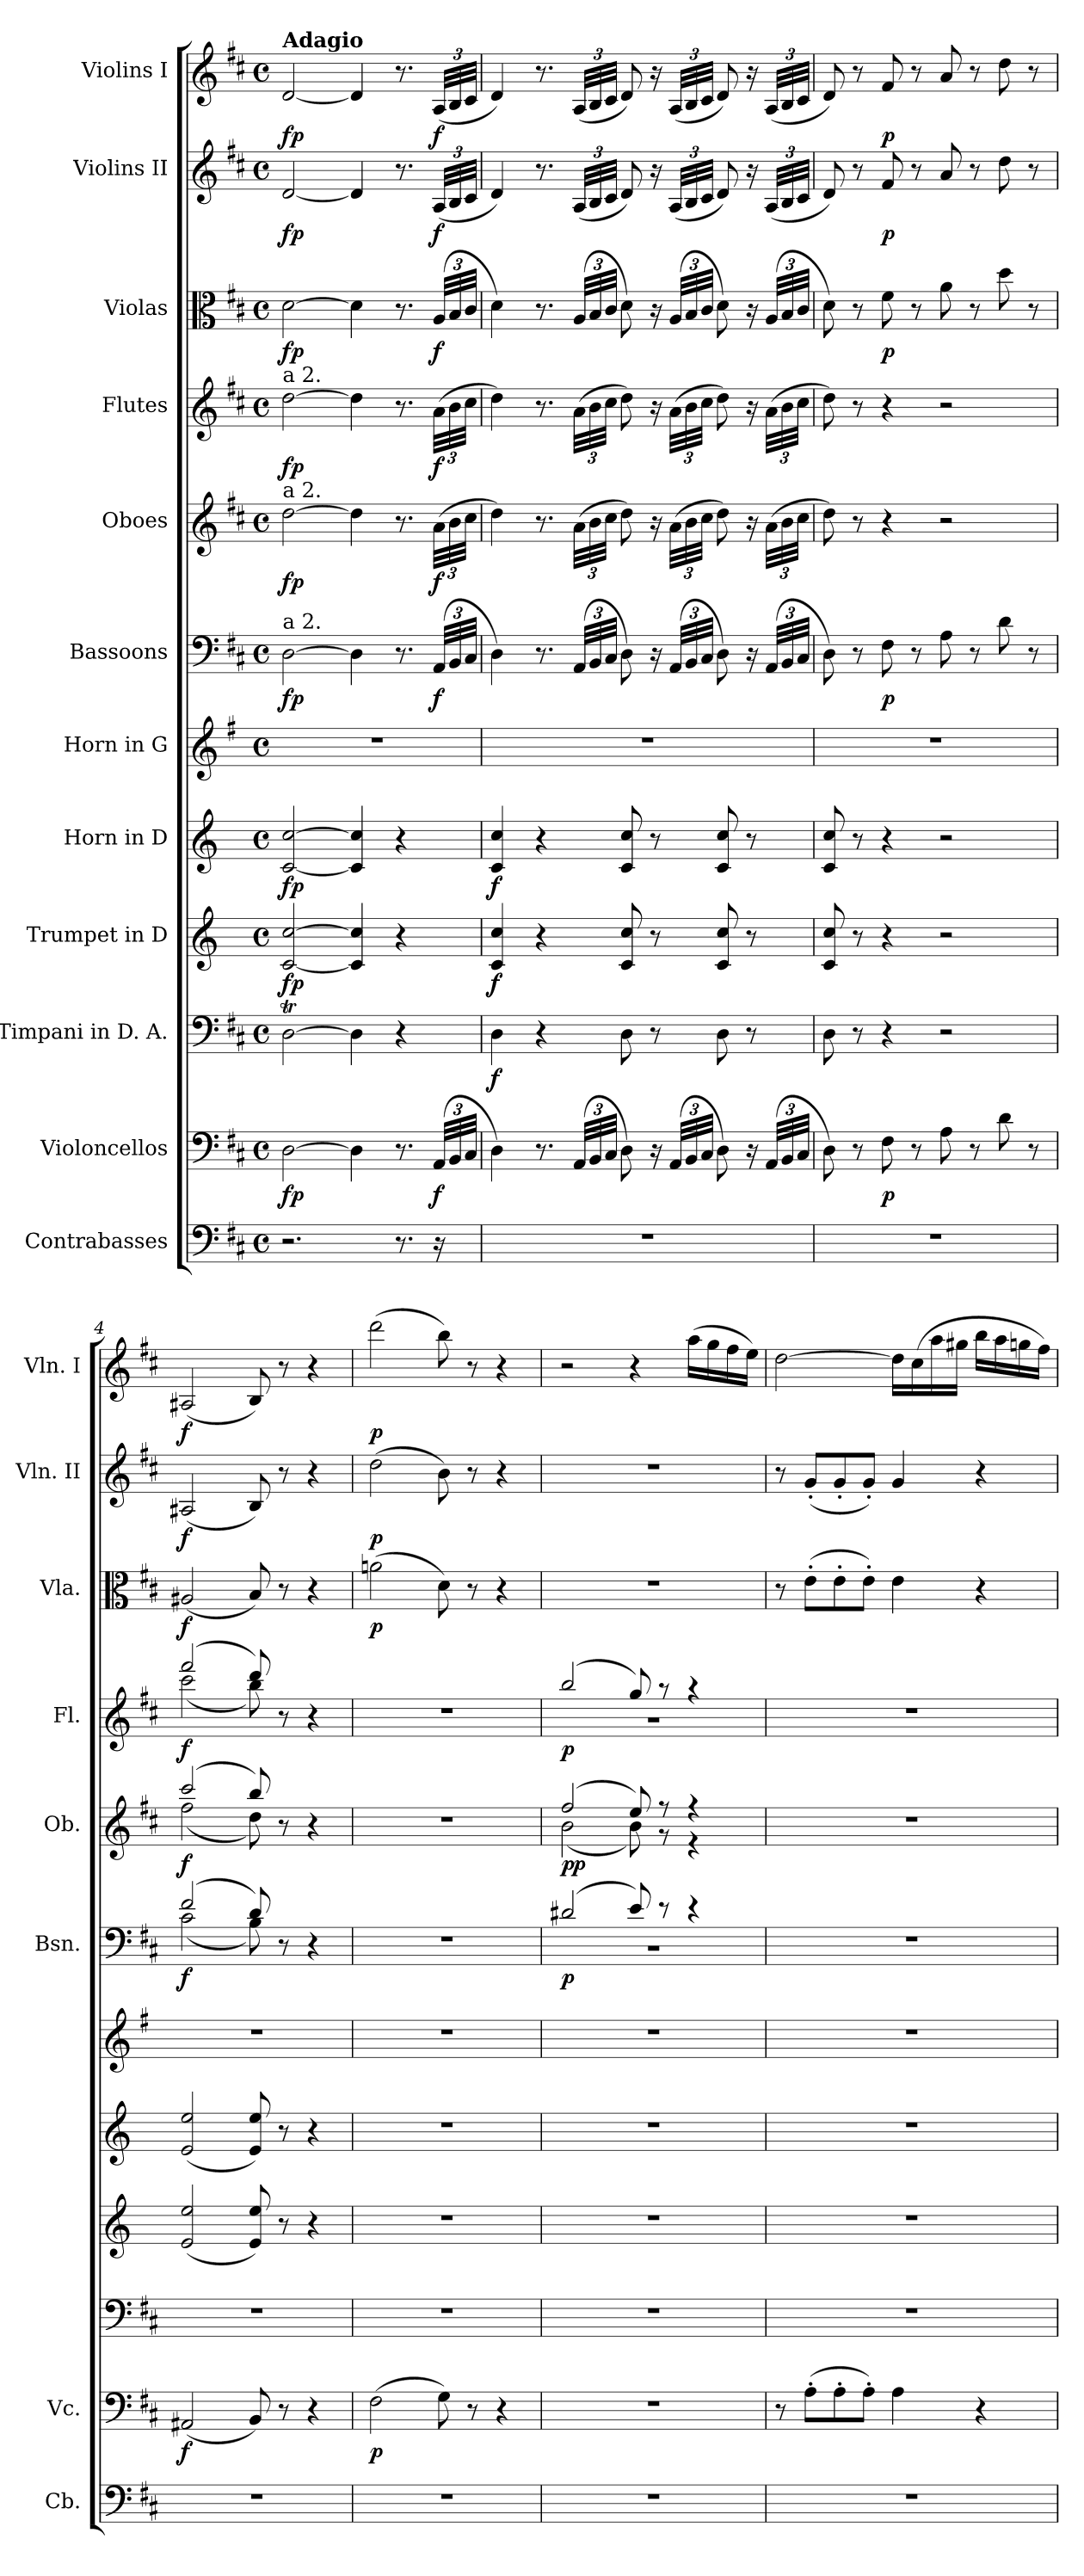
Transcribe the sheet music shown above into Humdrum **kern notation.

**kern	**kern	**dynam	**kern	**dynam	**kern	**dynam	**kern	**dynam	**kern	**kern	**dynam	**kern	**dynam	**kern	**dynam	**kern	**dynam	**kern	**dynam	**kern	**dynam
*part12	*part11	*part11	*part10	*part10	*part9	*part9	*part8	*part8	*part7	*part6	*part6	*part5	*part5	*part4	*part4	*part3	*part3	*part2	*part2	*part1	*part1
*staff12	*staff11	*staff11	*staff10	*staff10	*staff9	*staff9	*staff8	*staff8	*staff7	*staff6	*staff6	*staff5	*staff5	*staff4	*staff4	*staff3	*staff3	*staff2	*staff2	*staff1	*staff1
*I"Contrabasses	*I"Violoncellos	*	*I"Timpani in D. A.	*	*I"Trumpet in D	*	*I"Horn in D	*	*I"Horn in G	*I"Bassoons	*	*I"Oboes	*	*I"Flutes	*	*I"Violas	*	*I"Violins II	*	*I"Violins I	*
*I'Cb.	*I'Vc.	*	*	*	*	*	*	*	*	*I'Bsn.	*	*I'Ob.	*	*I'Fl.	*	*I'Vla.	*	*I'Vln. II	*	*I'Vln. I	*
*clefF4	*clefF4	*	*clefF4	*	*clefG2	*	*clefG2	*	*clefG2	*clefF4	*	*clefG2	*	*clefG2	*	*clefC3	*	*clefG2	*	*clefG2	*
*ITrd7c12	*	*	*	*	*ITrd-1c-2	*	*ITrd6c10	*	*ITrd3c5	*	*	*	*	*	*	*	*	*	*	*	*
*k[f#c#]	*k[f#c#]	*	*k[f#c#]	*	*k[f#c#]	*	*k[f#c#]	*	*k[f#c#]	*k[f#c#]	*	*k[f#c#]	*	*k[f#c#]	*	*k[f#c#]	*	*k[f#c#]	*	*k[f#c#]	*
*M4/4	*M4/4	*	*M4/4	*	*M4/4	*	*M4/4	*	*M4/4	*M4/4	*	*M4/4	*	*M4/4	*	*M4/4	*	*M4/4	*	*M4/4	*
*met(c)	*met(c)	*	*met(c)	*	*met(c)	*	*met(c)	*	*met(c)	*met(c)	*	*met(c)	*	*met(c)	*	*met(c)	*	*met(c)	*	*met(c)	*
=1	=1	=1	=1	=1	=1	=1	=1	=1	=1	=1	=1	=1	=1	=1	=1	=1	=1	=1	=1	=1	=1
!	!	!	!	!	!	!	!	!	!	!	!	!	!	!	!	!	!	!	!	!LO:TX:a:B:t=Adagio	!
!	!	!	!	!	!	!	!	!	!	!	!	!	!	!LO:TX:a:t=a 2.	!	!	!	!	!	!	!
!	!	!	!	!	!	!	!	!	!	!	!	!LO:TX:a:t=a 2.	!	!	!	!	!	!	!	!	!
!	!	!	!	!	!	!	!	!	!	!LO:TX:a:t=a 2.	!	!	!	!	!	!	!	!	!	!	!
!	!	!LO:DY:b	!	!LO:DY:b	!	!	!	!	!	!	!	!	!	!	!	!	!	!	!	!	!
!	!	!	!	!LO:DY:n=1:b	!	!LO:DY:b	!	!LO:DY:b	!	!	!LO:DY:b	!	!LO:DY:b	!	!LO:DY:b	!	!LO:DY:b	!	!LO:DY:b	!	!LO:DY:b
2.r	[2D\	fp	[2DT\	other-dynamics p	[2d/ [2dd/	fp	[2D/ [2d/	fp	1r	[2D\	fp	[2dd\	fp	[2dd\	fp	[2d\	fp	[2d/	fp	[2d/	fp
.	4D\]	.	4DTTT\]	.	4d/] 4dd/]	.	4D/] 4d/]	.	.	4D\]	.	4dd\]	.	4dd\]	.	4d\]	.	4d/]	.	4d/]	.
8.r	8.r	.	4r	.	4r	.	4r	.	.	8.r	.	8.r	.	8.r	.	8.r	.	8.r	.	8.r	.
*	*Xbrackettup	*	*	*	*	*	*	*	*	*Xbrackettup	*	*Xbrackettup	*	*Xbrackettup	*	*Xbrackettup	*	*Xbrackettup	*	*Xbrackettup	*
!	!	!LO:DY:b	!	!	!	!	!	!	!	!	!LO:DY:b	!	!LO:DY:b	!	!LO:DY:b	!	!LO:DY:b	!	!LO:DY:b	!	!LO:DY:b
16r	(<48AA/LLL	f	.	.	.	.	.	.	.	(<48AA/LLL	f	(>48a\LLL	f	(>48a\LLL	f	(<48A/LLL	f	(<48A/LLL	f	(<48A/LLL	f
.	48BB/	.	.	.	.	.	.	.	.	48BB/	.	48b\	.	48b\	.	48B/	.	48B/	.	48B/	.
.	48C#/JJJ	.	.	.	.	.	.	.	.	48C#/JJJ	.	48cc#\JJJ	.	48cc#\JJJ	.	48c#/JJJ	.	48c#/JJJ	.	48c#/JJJ	.
=2	=2	=2	=2	=2	=2	=2	=2	=2	=2	=2	=2	=2	=2	=2	=2	=2	=2	=2	=2	=2	=2
!	!	!	!	!LO:DY:b	!	!LO:DY:b	!	!LO:DY:b	!	!	!	!	!	!	!	!	!	!	!	!	!
1r	4D\)	.	4D\	f	4d/ 4dd/	f	4D/ 4d/	f	1r	4D\)	.	4dd\)	.	4dd\)	.	4d\)	.	4d/)	.	4d/)	.
.	8.r	.	4r	.	4r	.	4r	.	.	8.r	.	8.r	.	8.r	.	8.r	.	8.r	.	8.r	.
.	(>48AA/LLL	.	.	.	.	.	.	.	.	(>48AA/LLL	.	(>48a\LLL	.	(>48a\LLL	.	(>48A/LLL	.	(<48A/LLL	.	(<48A/LLL	.
.	48BB/	.	.	.	.	.	.	.	.	48BB/	.	48b\	.	48b\	.	48B/	.	48B/	.	48B/	.
.	48C#/JJJ	.	.	.	.	.	.	.	.	48C#/JJJ	.	48cc#\JJJ	.	48cc#\JJJ	.	48c#/JJJ	.	48c#/JJJ	.	48c#/JJJ	.
.	8D\)	.	8D\	.	8d/ 8dd/	.	8D/ 8d/	.	.	8D\)	.	8dd\)	.	8dd\)	.	8d\)	.	8d/)	.	8d/)	.
.	16r	.	8r	.	8r	.	8r	.	.	16r	.	16r	.	16r	.	16r	.	16r	.	16r	.
.	(>48AA/LLL	.	.	.	.	.	.	.	.	(>48AA/LLL	.	(>48a\LLL	.	(>48a\LLL	.	(>48A/LLL	.	(<48A/LLL	.	(<48A/LLL	.
.	48BB/	.	.	.	.	.	.	.	.	48BB/	.	48b\	.	48b\	.	48B/	.	48B/	.	48B/	.
.	48C#/JJJ	.	.	.	.	.	.	.	.	48C#/JJJ	.	48cc#\JJJ	.	48cc#\JJJ	.	48c#/JJJ	.	48c#/JJJ	.	48c#/JJJ	.
.	8D\)	.	8D\	.	8d/ 8dd/	.	8D/ 8d/	.	.	8D\)	.	8dd\)	.	8dd\)	.	8d\)	.	8d/)	.	8d/)	.
.	16r	.	8r	.	8r	.	8r	.	.	16r	.	16r	.	16r	.	16r	.	16r	.	16r	.
.	(<48AA/LLL	.	.	.	.	.	.	.	.	(<48AA/LLL	.	(>48a\LLL	.	(>48a\LLL	.	(<48A/LLL	.	(<48A/LLL	.	(<48A/LLL	.
.	48BB/	.	.	.	.	.	.	.	.	48BB/	.	48b\	.	48b\	.	48B/	.	48B/	.	48B/	.
.	48C#/JJJ	.	.	.	.	.	.	.	.	48C#/JJJ	.	48cc#\JJJ	.	48cc#\JJJ	.	48c#/JJJ	.	48c#/JJJ	.	48c#/JJJ	.
=3	=3	=3	=3	=3	=3	=3	=3	=3	=3	=3	=3	=3	=3	=3	=3	=3	=3	=3	=3	=3	=3
1r	8D\)	.	8D\	.	8d/ 8dd/	.	8D/ 8d/	.	1r	8D\)	.	8dd\)	.	8dd\)	.	8d\)	.	8d/)	.	8d/)	.
.	8r	.	8r	.	8r	.	8r	.	.	8r	.	8r	.	8r	.	8r	.	8r	.	8r	.
!	!	!LO:DY:b	!	!	!	!	!	!	!	!	!LO:DY:b	!	!	!	!	!	!LO:DY:b	!	!LO:DY:b	!	!LO:DY:b
.	8F#\	p	4r	.	4r	.	4r	.	.	8F#\	p	4r	.	4r	.	8f#\	p	8f#/	p	8f#/	p
.	8r	.	.	.	.	.	.	.	.	8r	.	.	.	.	.	8r	.	8r	.	8r	.
.	8A\	.	2r	.	2r	.	2r	.	.	8A\	.	2r	.	2r	.	8a\	.	8a/	.	8a/	.
.	8r	.	.	.	.	.	.	.	.	8r	.	.	.	.	.	8r	.	8r	.	8r	.
.	8d\	.	.	.	.	.	.	.	.	8d\	.	.	.	.	.	8dd\	.	8dd\	.	8dd\	.
.	8r	.	.	.	.	.	.	.	.	8r	.	.	.	.	.	8r	.	8r	.	8r	.
!!LO:PB:g=z
=4	=4	=4	=4	=4	=4	=4	=4	=4	=4	=4	=4	=4	=4	=4	=4	=4	=4	=4	=4	=4	=4
*	*	*	*	*	*	*	*	*	*	*^	*	*^	*	*^	*	*	*	*	*	*	*
!	!	!LO:DY:b	!	!	!	!	!	!	!	!	!	!LO:DY:b	!	!	!LO:DY:b	!	!	!LO:DY:b	!	!LO:DY:b	!	!LO:DY:b	!	!LO:DY:b
1r	(<2AA#X/	f	1r	.	(<2f#/ 2ff#/	.	(<2F#/ 2f#/	.	1r	(>2f#/	(<2c#\	f	(>2ccc#/	(<2ff#\	f	(>2fff#/	(<2ccc#\	f	(<2A#X/	f	(<2A#X/	f	(<2A#X/	f
.	8BB/)	.	.	.	8f#/ 8ff#/)	.	8F#/ 8f#/)	.	.	8d/)	8B\)	.	8bb/)	8dd\)	.	8ddd/)	8bb\)	.	8B/)	.	8B/)	.	8B/)	.
.	8r	.	.	.	8r	.	8r	.	.	8r	4.ryy	.	8r	4.ryy	.	8r	4.ryy	.	8r	.	8r	.	8r	.
.	4r	.	.	.	4r	.	4r	.	.	4r	.	.	4r	.	.	4r	.	.	4r	.	4r	.	4r	.
*	*	*	*	*	*	*	*	*	*	*v	*v	*	*	*	*	*v	*v	*	*	*	*	*	*	*
*	*	*	*	*	*	*	*	*	*	*	*	*v	*v	*	*	*	*	*	*	*	*	*
=5	=5	=5	=5	=5	=5	=5	=5	=5	=5	=5	=5	=5	=5	=5	=5	=5	=5	=5	=5	=5	=5
!	!	!LO:DY:b	!	!	!	!	!	!	!	!	!	!	!	!	!	!	!LO:DY:b	!	!LO:DY:b	!	!LO:DY:b
1r	(>2F#\	p	1r	.	1r	.	1r	.	1r	1r	.	1r	.	1r	.	(>2an\	p	(>2dd\	p	(>2ddd\	p
.	8G\)	.	.	.	.	.	.	.	.	.	.	.	.	.	.	8d\)	.	8b\)	.	8bb\)	.
.	8r	.	.	.	.	.	.	.	.	.	.	.	.	.	.	8r	.	8r	.	8r	.
.	4r	.	.	.	.	.	.	.	.	.	.	.	.	.	.	4r	.	4r	.	4r	.
=6	=6	=6	=6	=6	=6	=6	=6	=6	=6	=6	=6	=6	=6	=6	=6	=6	=6	=6	=6	=6	=6
*	*	*	*	*	*	*	*	*	*	*^	*	*^	*	*^	*	*	*	*	*	*	*
!	!	!	!	!	!	!	!	!	!	!	!	!LO:DY:b	!	!	!LO:DY:b	!	!	!	!	!	!	!	!	!
!	!	!	!	!	!	!	!	!	!	!	!	!	!	!	!LO:DY:n=1:b	!	!	!LO:DY:b	!	!	!	!	!	!
1r	1r	.	1r	.	1r	.	1r	.	1r	(>2d#X/	1r	p	(>2ff#/	(<2b\	p p	(>2bb/	1r	p	1r	.	1r	.	2r	.
.	.	.	.	.	.	.	.	.	.	8e/)	.	.	8ee/)	8b\)	.	8gg/)	.	.	.	.	.	.	4r	.
.	.	.	.	.	.	.	.	.	.	8r	.	.	8r	8r	.	8r	.	.	.	.	.	.	.	.
.	.	.	.	.	.	.	.	.	.	4r	.	.	4r	4r	.	4r	.	.	.	.	.	.	(>16aa\LL	.
.	.	.	.	.	.	.	.	.	.	.	.	.	.	.	.	.	.	.	.	.	.	.	16gg\	.
.	.	.	.	.	.	.	.	.	.	.	.	.	.	.	.	.	.	.	.	.	.	.	16ff#\	.
.	.	.	.	.	.	.	.	.	.	.	.	.	.	.	.	.	.	.	.	.	.	.	16ee\JJ)	.
*	*	*	*	*	*	*	*	*	*	*v	*v	*	*	*	*	*v	*v	*	*	*	*	*	*	*
*	*	*	*	*	*	*	*	*	*	*	*	*v	*v	*	*	*	*	*	*	*	*	*
=7	=7	=7	=7	=7	=7	=7	=7	=7	=7	=7	=7	=7	=7	=7	=7	=7	=7	=7	=7	=7	=7
1r	8r	.	1r	.	1r	.	1r	.	1r	1r	.	1r	.	1r	.	8r	.	8r	.	[2dd\	.
.	(>8A'\L	.	.	.	.	.	.	.	.	.	.	.	.	.	.	(>8e'\L	.	(<8g'/L	.	.	.
.	8A'\	.	.	.	.	.	.	.	.	.	.	.	.	.	.	8e'\	.	8g'/	.	.	.
.	8A'\J)	.	.	.	.	.	.	.	.	.	.	.	.	.	.	8e'\J)	.	8g'/J)	.	.	.
.	4A\	.	.	.	.	.	.	.	.	.	.	.	.	.	.	4e\	.	4g/	.	16dd\LL]	.
.	.	.	.	.	.	.	.	.	.	.	.	.	.	.	.	.	.	.	.	(>16cc#\	.
.	.	.	.	.	.	.	.	.	.	.	.	.	.	.	.	.	.	.	.	16aa\	.
.	.	.	.	.	.	.	.	.	.	.	.	.	.	.	.	.	.	.	.	16gg#X\JJ	.
.	4r	.	.	.	.	.	.	.	.	.	.	.	.	.	.	4r	.	4r	.	16bb\LL	.
.	.	.	.	.	.	.	.	.	.	.	.	.	.	.	.	.	.	.	.	16aa\	.
.	.	.	.	.	.	.	.	.	.	.	.	.	.	.	.	.	.	.	.	16ggn\	.
.	.	.	.	.	.	.	.	.	.	.	.	.	.	.	.	.	.	.	.	16ff#\JJ)	.
=	=	=	=	=	=	=	=	=	=	=	=	=	=	=	=	=	=	=	=	=	=
*-	*-	*-	*-	*-	*-	*-	*-	*-	*-	*-	*-	*-	*-	*-	*-	*-	*-	*-	*-	*-	*-
